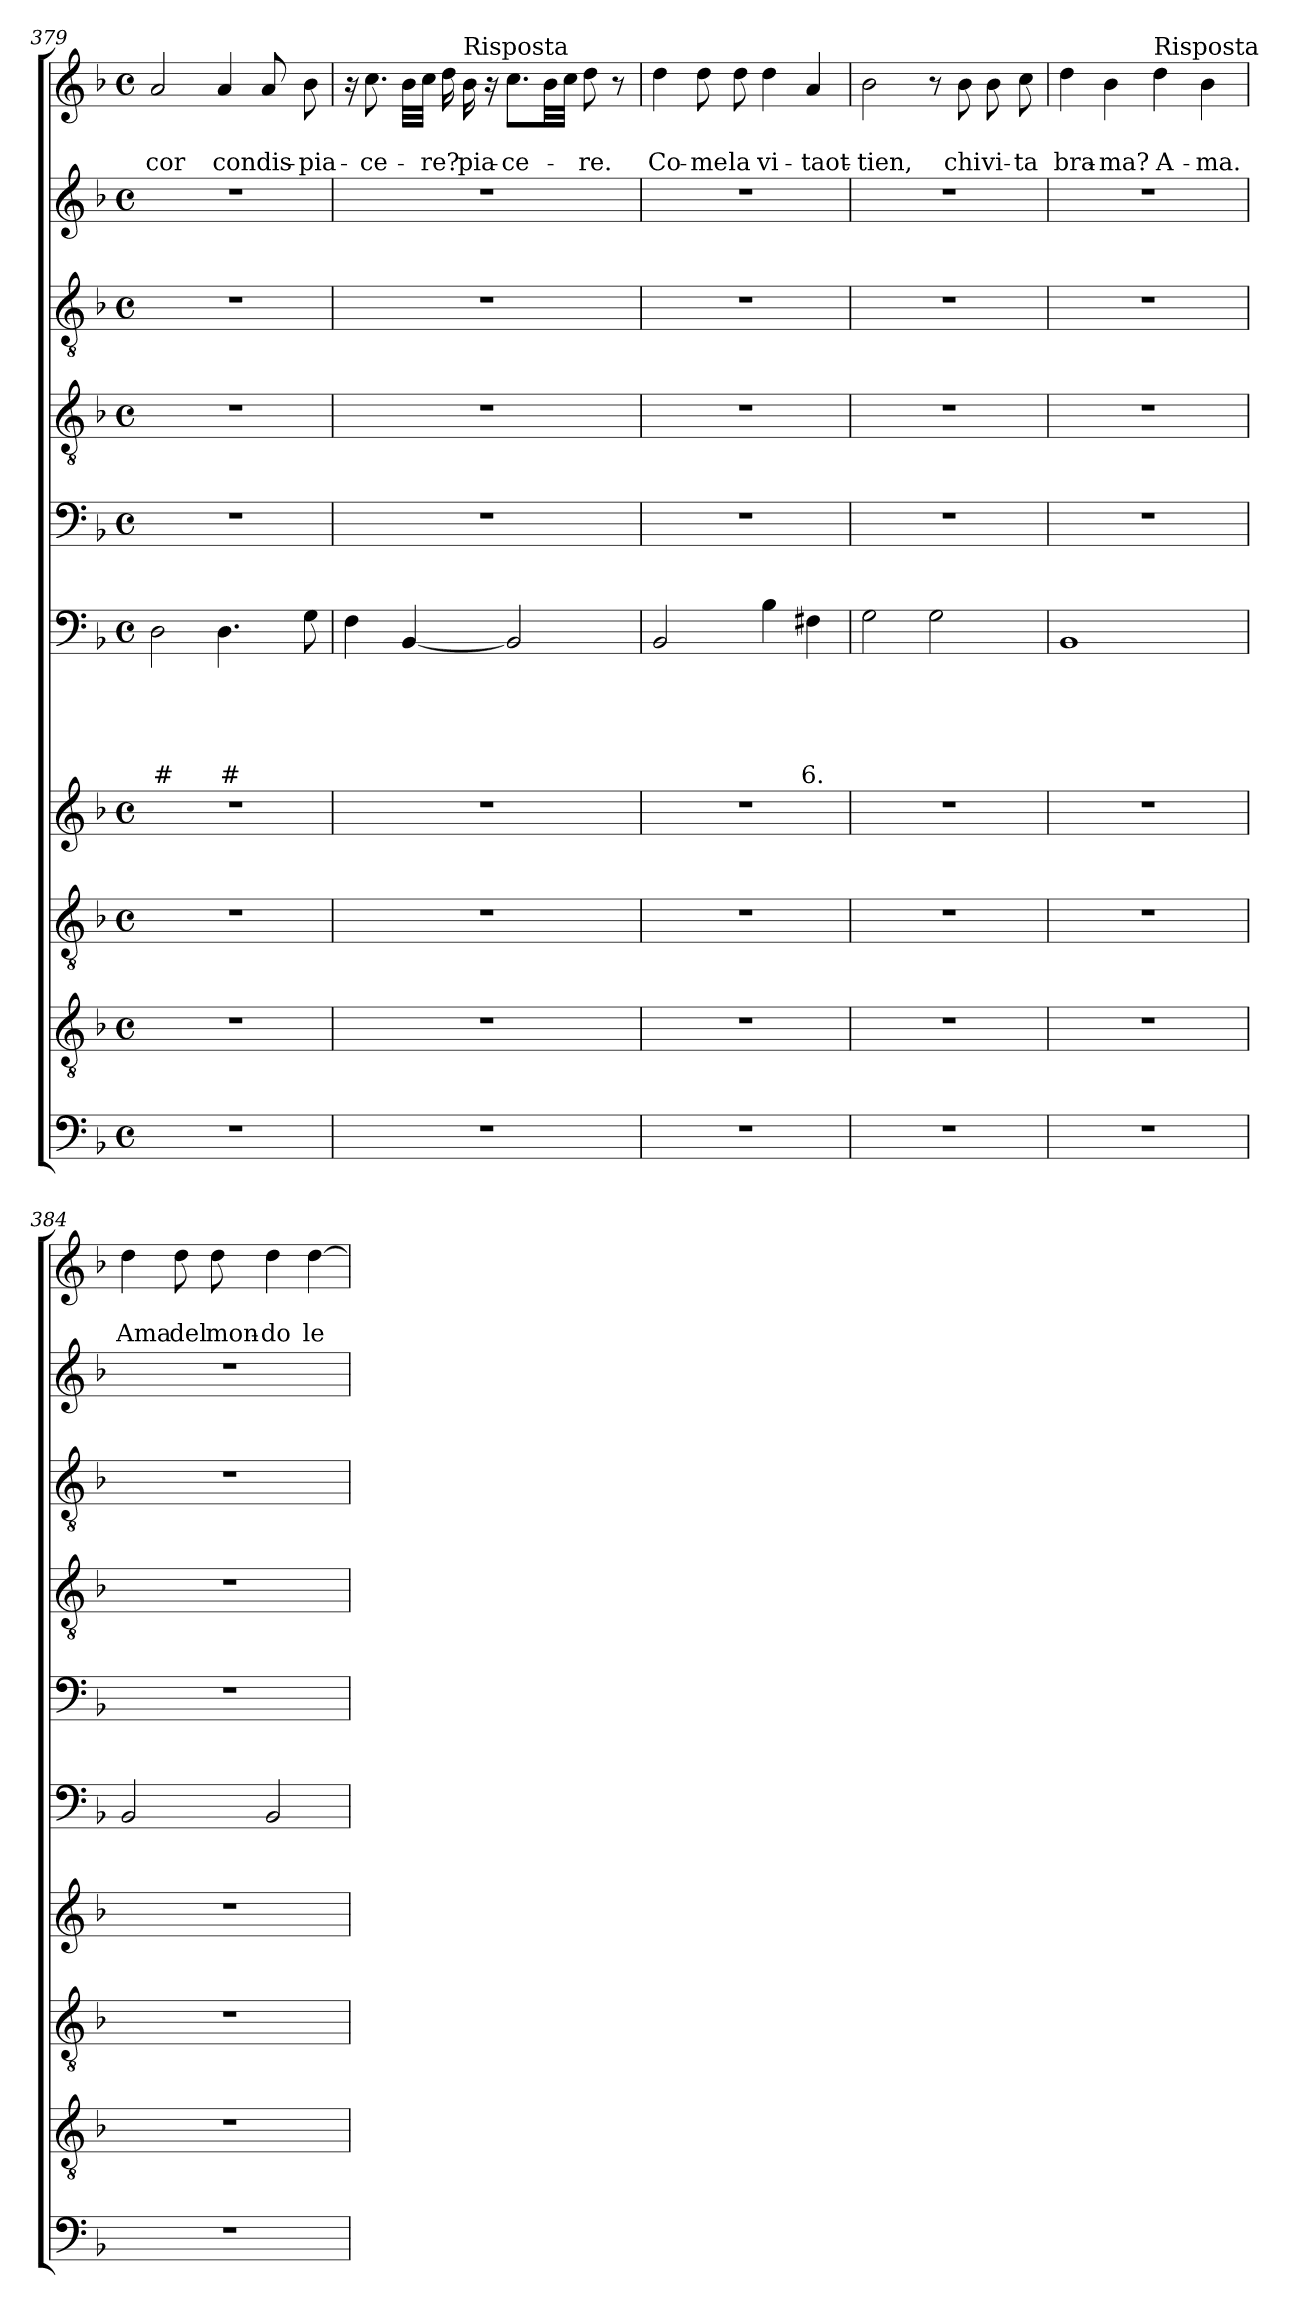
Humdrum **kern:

**kern	**kern	**kern	**kern	**kern	**text	**text	**text	**text	**text	**kern	**kern	**kern	**kern	**kern	**text	**text
*part10	*part9	*part8	*part7	*part6	*part6	*part6	*part6	*part6	*part6	*part5	*part4	*part3	*part2	*part1	*part1	*part1
*staff10	*staff9	*staff8	*staff7	*staff6	*staff6	*staff6	*staff6	*staff6	*staff6	*staff5	*staff4	*staff3	*staff2	*staff1	*staff1	*staff1
*clefF4	*clefGv2	*clefGv2	*clefG2	*clefF4	*	*	*	*	*	*clefF4	*clefGv2	*clefGv2	*clefG2	*clefG2	*	*
*k[b-]	*k[b-]	*k[b-]	*k[b-]	*k[b-]	*	*	*	*	*	*k[b-]	*k[b-]	*k[b-]	*k[b-]	*k[b-]	*	*
*F:	*F:	*F:	*F:	*F:	*	*	*	*	*	*F:	*F:	*F:	*F:	*F:	*	*
*M4/4	*M4/4	*M4/4	*M4/4	*M4/4	*	*	*	*	*	*M4/4	*M4/4	*M4/4	*M4/4	*M4/4	*	*
*met(c)	*met(c)	*met(c)	*met(c)	*met(c)	*	*	*	*	*	*met(c)	*met(c)	*met(c)	*met(c)	*met(c)	*	*
=379	=379	=379	=379	=379	=379	=379	=379	=379	=379	=379	=379	=379	=379	=379	=379	=379
1r	1r	1r	1r	2D\	.	.	.	.	#	1r	1r	1r	1r	2a/	.	cor
.	.	.	.	4.D\	.	.	.	.	#	.	.	.	.	4a/	.	con
.	.	.	.	.	.	.	.	.	.	.	.	.	.	8a/	.	dis-
.	.	.	.	8G\	.	.	.	.	.	.	.	.	.	8b-\	.	-pia-
=380	=380	=380	=380	=380	=380	=380	=380	=380	=380	=380	=380	=380	=380	=380	=380	=380
1r	1r	1r	1r	4F\	.	.	.	.	.	1r	1r	1r	1r	16r	.	.
.	.	.	.	.	.	.	.	.	.	.	.	.	.	8.cc\	.	-ce-
.	.	.	.	[4BB-/	.	.	.	.	.	.	.	.	.	32b-\LLL	.	.
.	.	.	.	.	.	.	.	.	.	.	.	.	.	32cc\JJJ	.	.
.	.	.	.	.	.	.	.	.	.	.	.	.	.	16dd\	.	-re?
!	!	!	!	!	!	!	!	!	!	!	!	!	!	!LO:TX:a:t=Risposta	!	!
.	.	.	.	.	.	.	.	.	.	.	.	.	.	16b-\	.	pia-
.	.	.	.	.	.	.	.	.	.	.	.	.	.	16r	.	.
.	.	.	.	2BB-/]	.	.	.	.	.	.	.	.	.	8.cc\L	.	-ce-
.	.	.	.	.	.	.	.	.	.	.	.	.	.	32b-\LL	.	.
.	.	.	.	.	.	.	.	.	.	.	.	.	.	32cc\JJJ	.	.
.	.	.	.	.	.	.	.	.	.	.	.	.	.	8dd\	.	-re.
.	.	.	.	.	.	.	.	.	.	.	.	.	.	8r	.	.
=381	=381	=381	=381	=381	=381	=381	=381	=381	=381	=381	=381	=381	=381	=381	=381	=381
1r	1r	1r	1r	2BB-/	.	.	.	.	.	1r	1r	1r	1r	4dd\	.	Co-
.	.	.	.	.	.	.	.	.	.	.	.	.	.	8dd\	.	-me
.	.	.	.	.	.	.	.	.	.	.	.	.	.	8dd\	.	la
.	.	.	.	4B-\	.	.	.	.	.	.	.	.	.	4dd\	.	vi-
.	.	.	.	4F#X\	.	.	.	.	6.	.	.	.	.	4a/	.	-taot-
!!LO:PB:g=z
=382	=382	=382	=382	=382	=382	=382	=382	=382	=382	=382	=382	=382	=382	=382	=382	=382
1r	1r	1r	1r	2G\	.	.	.	.	.	1r	1r	1r	1r	2b-\	.	-tien,
.	.	.	.	2G\	.	.	.	.	.	.	.	.	.	8r	.	.
.	.	.	.	.	.	.	.	.	.	.	.	.	.	8b-\	.	chi
.	.	.	.	.	.	.	.	.	.	.	.	.	.	8b-\	.	vi-
.	.	.	.	.	.	.	.	.	.	.	.	.	.	8cc\	.	-ta
=383	=383	=383	=383	=383	=383	=383	=383	=383	=383	=383	=383	=383	=383	=383	=383	=383
1r	1r	1r	1r	1BB-	.	.	.	.	.	1r	1r	1r	1r	4dd\	.	bra-
.	.	.	.	.	.	.	.	.	.	.	.	.	.	4b-\	.	-ma?
!	!	!	!	!	!	!	!	!	!	!	!	!	!	!LO:TX:a:t=Risposta	!	!
.	.	.	.	.	.	.	.	.	.	.	.	.	.	4dd\	.	A-
.	.	.	.	.	.	.	.	.	.	.	.	.	.	4b-\	.	-ma.
=384	=384	=384	=384	=384	=384	=384	=384	=384	=384	=384	=384	=384	=384	=384	=384	=384
1r	1r	1r	1r	2BB-/	.	.	.	.	.	1r	1r	1r	1r	4dd\	.	Ama
.	.	.	.	.	.	.	.	.	.	.	.	.	.	8dd\	.	del
.	.	.	.	.	.	.	.	.	.	.	.	.	.	8dd\	.	mon-
.	.	.	.	2BB-/	.	.	.	.	.	.	.	.	.	4dd\	.	-do
.	.	.	.	.	.	.	.	.	.	.	.	.	.	[4dd\	.	le
=	=	=	=	=	=	=	=	=	=	=	=	=	=	=	=	=
*-	*-	*-	*-	*-	*-	*-	*-	*-	*-	*-	*-	*-	*-	*-	*-	*-
